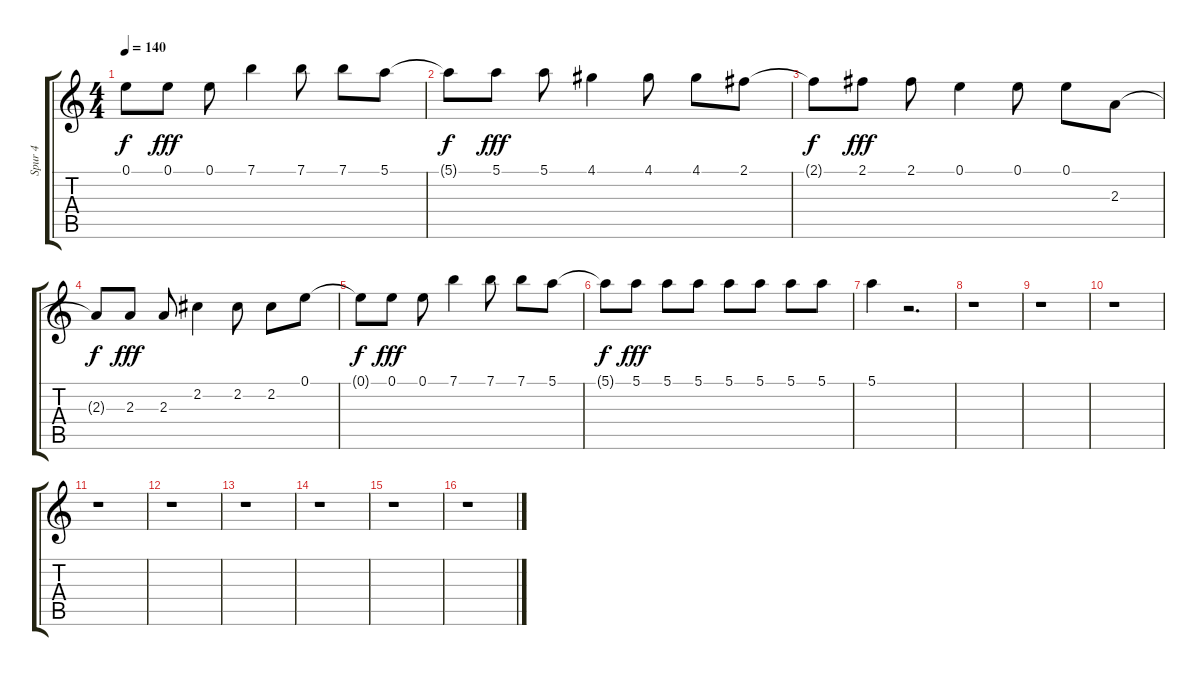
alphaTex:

\track ("Spur 4" "Spur 4") {instrument electricguitarjazz}
\staff {score tabs}
\tuning (E4 B3 G3 D3 A2 E2) {hide}
\ts (4 4)
\tempo 140
\clef g2
\ks c
0.1{t}.8{dy f} 0.1.8{dy fff} 0.1.8 7.1.4 7.1.8 7.1.8 5.1.8 |
5.1{t}.8{dy f} 5.1.8{dy fff} 5.1.8 4.1.4 4.1.8 4.1.8 2.1.8 |
2.1{t}.8{dy f} 2.1.8{dy fff} 2.1.8 0.1.4 0.1.8 0.1.8 2.3.8 |
2.3{t}.8{dy f} 2.3.8{dy fff} 2.3.8 2.2.4 2.2.8 2.2.8 0.1.8 |
0.1{t}.8{dy f} 0.1.8{dy fff} 0.1.8 7.1.4 7.1.8 7.1.8 5.1.8 |
5.1{t}.8{dy f} 5.1.8{dy fff} 5.1.8 5.1.8 5.1.8 5.1.8 5.1.8 5.1.8 |
5.1.4 r.2{d} |
r.1 |
r.1 |
r.1 |
r.1 |
r.1 |
r.1 |
r.1 |
r.1 |
r.1
